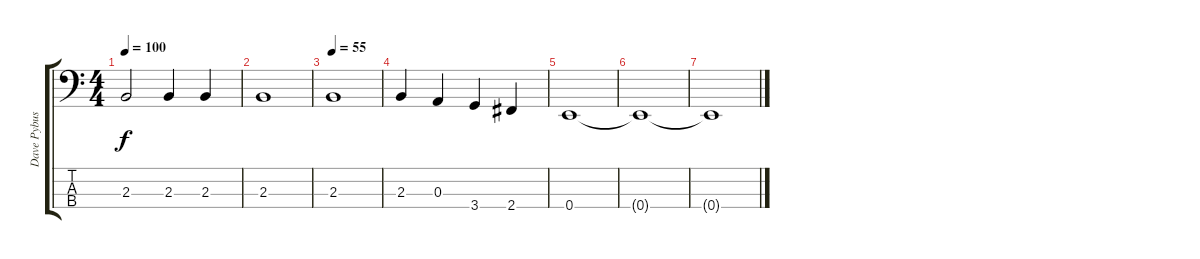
\track ("Dave Pybus (Bass Guitar)" "Dave Pybus") {instrument electricbassfinger}
\staff {score tabs}
\tuning (G2 D2 A1 E1) {hide}
\ts (4 4)
\tempo 100
\clef f4
\ks c
2.3.2{dy f} 2.3.4 2.3.4 |
2.3.1 |
\tempo 55
2.3.1 |
2.3.4 0.3.4 3.4.4 2.4.4 |
0.4.1 |
0.4{t}.1 |
0.4{t}.1
